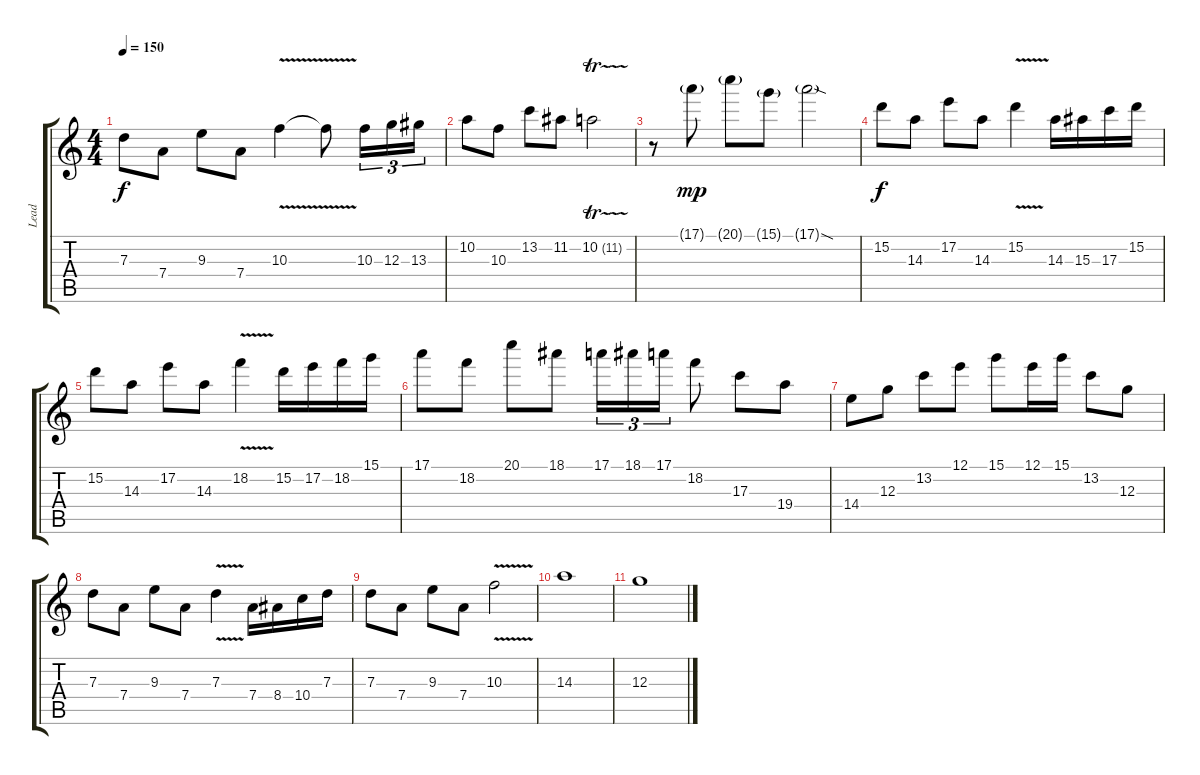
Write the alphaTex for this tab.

\track ("Lead" "Lead") {instrument distortionguitar}
\staff {score tabs}
\tuning (E4 B3 G3 D3 A2 E2) {hide}
\ts (4 4)
\tempo 150
\clef g2
\ks c
7.3.8{dy f} 7.4.8 9.3.8 7.4.8 10.3{v}.4 10.3{t}.8 10.3.16{tu (3 2)} 12.3.16{tu (3 2)} 13.3.16{tu (3 2)} |
10.2.8 10.3.8 13.2.8 11.2.8 10.2{tr (11 32)}.2 |
r.8 17.1{g}.8{dy mp} 20.1{g}.8 15.1{g}.8 17.1{sod g}.2 |
15.2.8{dy f} 14.3.8 17.2.8 14.3.8 15.2{v}.4 14.3.16 15.3.16 17.3.16 15.2.16 |
15.2.8 14.3.8 17.2.8 14.3.8 18.2{v}.4 15.2.16 17.2.16 18.2.16 15.1.16 |
17.1.8 18.2.8 20.1.8 18.1.8 17.1.16{tu (3 2)} 18.1.16{tu (3 2)} 17.1.16{tu (3 2)} 18.2.8 17.3.8 19.4.8 |
14.4.8 12.3.8 13.2.8 12.1.8 15.1.8 12.1.16 15.1.16 13.2.8 12.3.8 |
7.3.8 7.4.8 9.3.8 7.4.8 7.3{v}.4 7.4.16 8.4.16 10.4.16 7.3.16 |
7.3.8 7.4.8 9.3.8 7.4.8 10.3{v}.2 |
14.3.1 |
12.3.1
